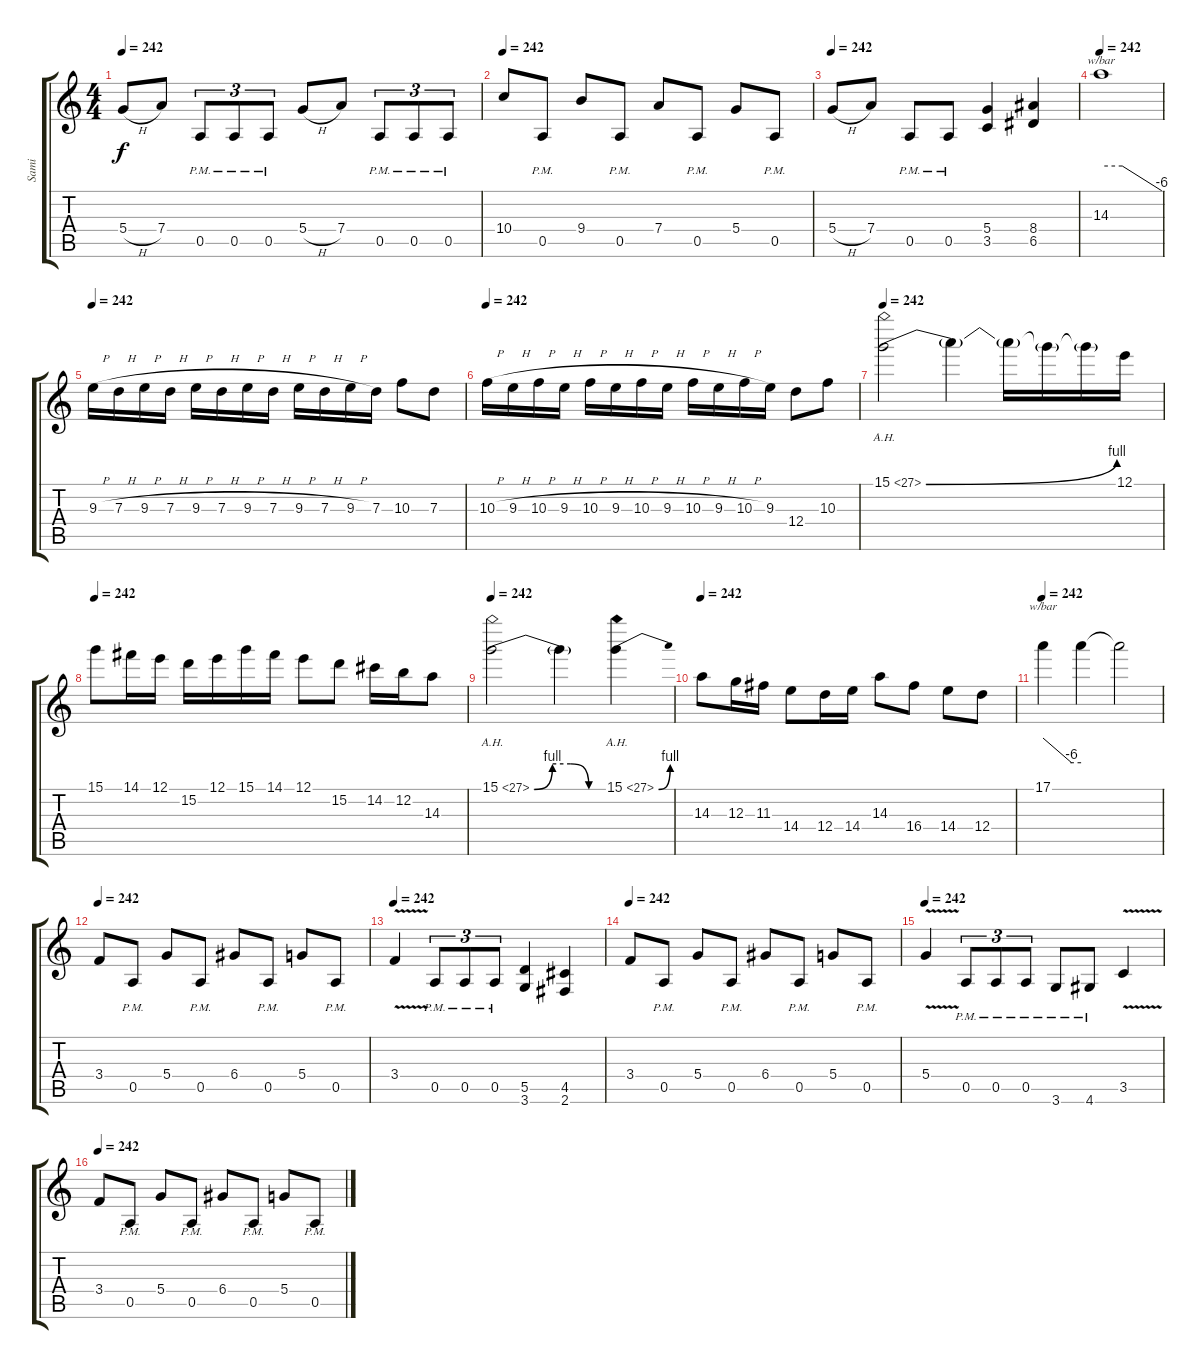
\track ("Sami" "Sami") {instrument overdrivenguitar}
\staff {score tabs}
\tuning (E4 B3 G3 D3 A2 E2) {hide}
\ts (4 4)
\tempo 242
\clef g2
\ks c
5.4{h}.8{dy f} 7.4.8 0.5{pm}.8{tu (3 2)} 0.5{pm}.8{tu (3 2)} 0.5{pm}.8{tu (3 2)} 5.4{h}.8 7.4.8 0.5{pm}.8{tu (3 2)} 0.5{pm}.8{tu (3 2)} 0.5{pm}.8{tu (3 2)} |
\tempo 242
10.4.8 0.5{pm}.8 9.4.8 0.5{pm}.8 7.4.8 0.5{pm}.8 5.4.8 0.5{pm}.8 |
\tempo 242
5.4{h}.8 7.4.8 0.5{pm}.8 0.5{pm}.8 (5.4 3.5).4 (8.4 6.5).4 |
\tempo 242
14.3.1{tbe (custom default 0 0 21 0 60 -24)} |
\tempo 242
9.3{h}.16 7.3{h}.16 9.3{h}.16 7.3{h}.16 9.3{h}.16 7.3{h}.16 9.3{h}.16 7.3{h}.16 9.3{h}.16 7.3{h}.16 9.3{h}.16 7.3.16 10.3.8 7.3.8 |
\tempo 242
10.3{h}.16 9.3{h}.16 10.3{h}.16 9.3{h}.16 10.3{h}.16 9.3{h}.16 10.3{h}.16 9.3{h}.16 10.3{h}.16 9.3{h}.16 10.3{h}.16 9.3.16 12.4.8 10.3.8 |
\tempo 242
15.1{be (bend 0 0 60 4) ah 12}.2 15.1{t}.4 15.1{t}.16 15.1{t}.16 15.1{t}.16 12.1.16 |
\tempo 242
15.1.8 14.1.16 12.1.16 15.2.16 12.1.16 15.1.16 14.1.16 12.1.8 15.2.8 14.2.16 12.2.16 14.3.8 |
\tempo 242
15.1{be (custom 0 0 15 4 30 4 45 0 60 0) ah 12}.2 15.1{t}.4 15.1{be (bend 0 0 60 4) ah 12}.4 |
\tempo 242
14.3.8 12.3.16 11.3.16 14.4.8 12.4.16 14.4.16 14.3.8 16.4.8 14.4.8 12.4.8 |
\tempo 242
17.1.4{tbe (custom default 0 0 45 -24 60 -24)} 17.1{t}.4 17.1{t}.2 |
\tempo 242
3.4.8 0.5{pm}.8 5.4.8 0.5{pm}.8 6.4.8 0.5{pm}.8 5.4.8 0.5{pm}.8 |
\tempo 242
3.4{v}.4 0.5{pm}.8{tu (3 2)} 0.5{pm}.8{tu (3 2)} 0.5{pm}.8{tu (3 2)} (5.5 3.6).4 (4.5 2.6).4 |
\tempo 242
3.4.8 0.5{pm}.8 5.4.8 0.5{pm}.8 6.4.8 0.5{pm}.8 5.4.8 0.5{pm}.8 |
\tempo 242
5.4{v}.4 0.5{pm}.8{tu (3 2)} 0.5{pm}.8{tu (3 2)} 0.5{pm}.8{tu (3 2)} 3.6{pm}.8 4.6{pm}.8 3.5{v}.4 |
\tempo 242
3.4.8 0.5{pm}.8 5.4.8 0.5{pm}.8 6.4.8 0.5{pm}.8 5.4.8 0.5{pm}.8
